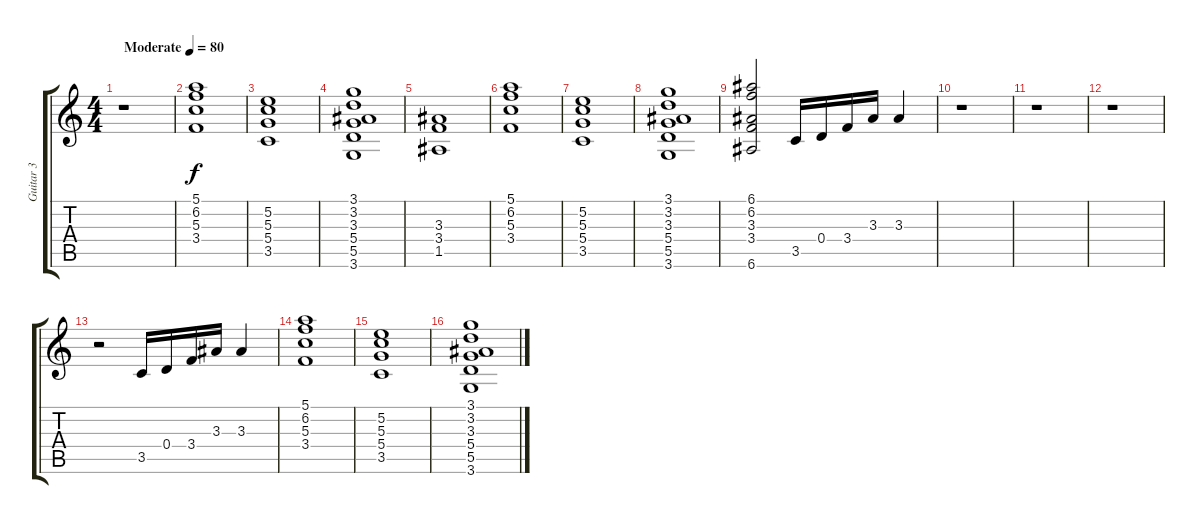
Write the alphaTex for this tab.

\track ("Guitar 3" "Guitar 3") {instrument acousticguitarsteel}
\staff {score tabs}
\tuning (E4 B3 G3 D3 A2 E2) {hide}
\ts (4 4)
\tempo (80 "Moderate")
\clef g2
\ks c
r.1{dy f instrument acousticguitarsteel} |
(5.1 6.2 5.3 3.4).1 |
(5.2 5.3 5.4 3.5).1 |
(3.1 3.2 3.3 5.4 5.5 3.6).1 |
(3.3 3.4 1.5).1 |
(5.1 6.2 5.3 3.4).1 |
(5.2 5.3 5.4 3.5).1 |
(3.1 3.2 3.3 5.4 5.5 3.6).1 |
(6.1 6.2 3.3 3.4 6.6).2 3.5.16 0.4.16 3.4.16 3.3.16 3.3.4 |
r.1 |
r.1 |
r.1 |
r.2 3.5.16 0.4.16 3.4.16 3.3.16 3.3.4 |
(5.1 6.2 5.3 3.4).1 |
(5.2 5.3 5.4 3.5).1 |
(3.1 3.2 3.3 5.4 5.5 3.6).1
